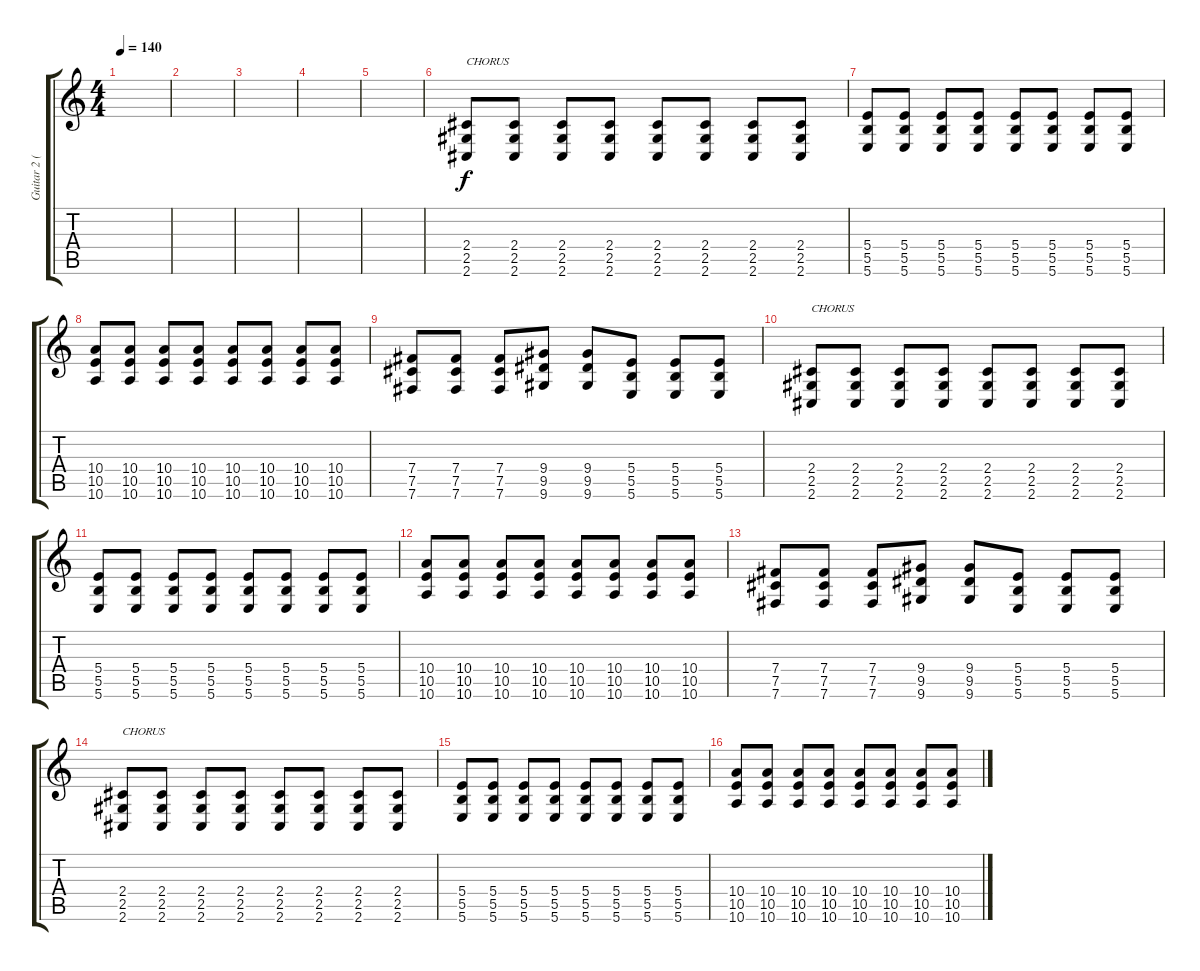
\track ("Guitar 2 (Mike Shinoda)" "Guitar 2 (") {instrument distortionguitar}
\staff {score tabs}
\tuning (Db4 Ab3 E3 B2 Gb2 B1) {hide}
\ts (4 4)
\tempo 140
\clef g2
\ks c
|
|
|
|
|
(2.4 2.5 2.6).8{txt "CHORUS" volume 14} (2.4 2.5 2.6).8 (2.4 2.5 2.6).8 (2.4 2.5 2.6).8 (2.4 2.5 2.6).8 (2.4 2.5 2.6).8 (2.4 2.5 2.6).8 (2.4 2.5 2.6).8 |
(5.4 5.5 5.6).8 (5.4 5.5 5.6).8 (5.4 5.5 5.6).8 (5.4 5.5 5.6).8 (5.4 5.5 5.6).8 (5.4 5.5 5.6).8 (5.4 5.5 5.6).8 (5.4 5.5 5.6).8 |
(10.4 10.5 10.6).8 (10.4 10.5 10.6).8 (10.4 10.5 10.6).8 (10.4 10.5 10.6).8 (10.4 10.5 10.6).8 (10.4 10.5 10.6).8 (10.4 10.5 10.6).8 (10.4 10.5 10.6).8 |
(7.4 7.5 7.6).8 (7.4 7.5 7.6).8 (7.4 7.5 7.6).8 (9.4 9.5 9.6).8 (9.4 9.5 9.6).8 (5.4 5.5 5.6).8 (5.4 5.5 5.6).8 (5.4 5.5 5.6).8 |
(2.4 2.5 2.6).8{txt "CHORUS"} (2.4 2.5 2.6).8 (2.4 2.5 2.6).8 (2.4 2.5 2.6).8 (2.4 2.5 2.6).8 (2.4 2.5 2.6).8 (2.4 2.5 2.6).8 (2.4 2.5 2.6).8 |
(5.4 5.5 5.6).8 (5.4 5.5 5.6).8 (5.4 5.5 5.6).8 (5.4 5.5 5.6).8 (5.4 5.5 5.6).8 (5.4 5.5 5.6).8 (5.4 5.5 5.6).8 (5.4 5.5 5.6).8 |
(10.4 10.5 10.6).8 (10.4 10.5 10.6).8 (10.4 10.5 10.6).8 (10.4 10.5 10.6).8 (10.4 10.5 10.6).8 (10.4 10.5 10.6).8 (10.4 10.5 10.6).8 (10.4 10.5 10.6).8 |
(7.4 7.5 7.6).8 (7.4 7.5 7.6).8 (7.4 7.5 7.6).8 (9.4 9.5 9.6).8 (9.4 9.5 9.6).8 (5.4 5.5 5.6).8 (5.4 5.5 5.6).8 (5.4 5.5 5.6).8 |
(2.4 2.5 2.6).8{txt "CHORUS" volume 14} (2.4 2.5 2.6).8 (2.4 2.5 2.6).8 (2.4 2.5 2.6).8 (2.4 2.5 2.6).8 (2.4 2.5 2.6).8 (2.4 2.5 2.6).8 (2.4 2.5 2.6).8 |
(5.4 5.5 5.6).8 (5.4 5.5 5.6).8 (5.4 5.5 5.6).8 (5.4 5.5 5.6).8 (5.4 5.5 5.6).8 (5.4 5.5 5.6).8 (5.4 5.5 5.6).8 (5.4 5.5 5.6).8 |
(10.4 10.5 10.6).8 (10.4 10.5 10.6).8 (10.4 10.5 10.6).8 (10.4 10.5 10.6).8 (10.4 10.5 10.6).8 (10.4 10.5 10.6).8 (10.4 10.5 10.6).8 (10.4 10.5 10.6).8
